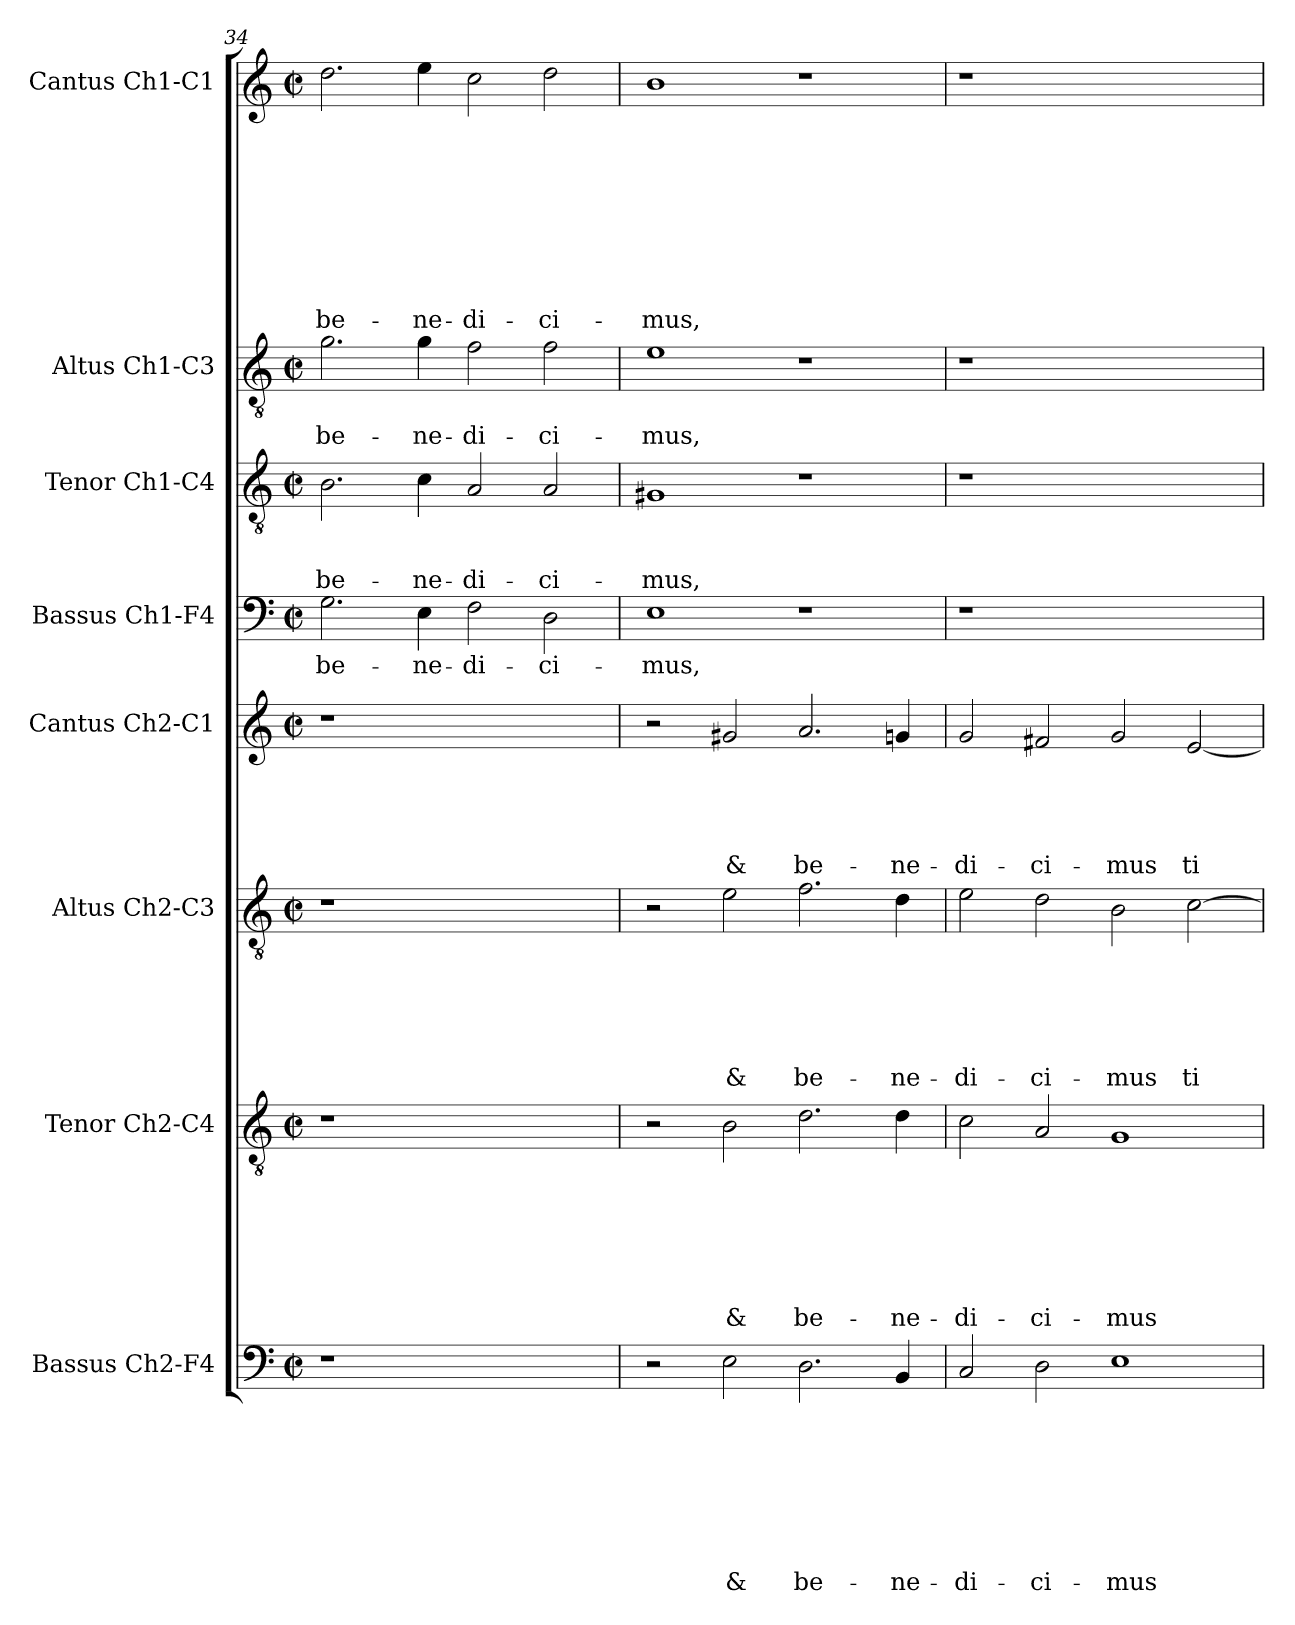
**kern	**text	**text	**text	**text	**text	**text	**text	**text	**kern	**text	**text	**text	**text	**text	**text	**text	**kern	**text	**text	**text	**text	**text	**text	**kern	**text	**text	**text	**text	**text	**kern	**text	**kern	**text	**text	**text	**kern	**text	**text	**kern	**text	**text	**text	**text	**text	**text	**text	**text	**text
*part8	*part8	*part8	*part8	*part8	*part8	*part8	*part8	*part8	*part7	*part7	*part7	*part7	*part7	*part7	*part7	*part7	*part6	*part6	*part6	*part6	*part6	*part6	*part6	*part5	*part5	*part5	*part5	*part5	*part5	*part4	*part4	*part3	*part3	*part3	*part3	*part2	*part2	*part2	*part1	*part1	*part1	*part1	*part1	*part1	*part1	*part1	*part1	*part1
*staff8	*staff8	*staff8	*staff8	*staff8	*staff8	*staff8	*staff8	*staff8	*staff7	*staff7	*staff7	*staff7	*staff7	*staff7	*staff7	*staff7	*staff6	*staff6	*staff6	*staff6	*staff6	*staff6	*staff6	*staff5	*staff5	*staff5	*staff5	*staff5	*staff5	*staff4	*staff4	*staff3	*staff3	*staff3	*staff3	*staff2	*staff2	*staff2	*staff1	*staff1	*staff1	*staff1	*staff1	*staff1	*staff1	*staff1	*staff1	*staff1
*I"Bassus Ch2-F4	*	*	*	*	*	*	*	*	*I"Tenor Ch2-C4	*	*	*	*	*	*	*	*I"Altus Ch2-C3	*	*	*	*	*	*	*I"Cantus Ch2-C1	*	*	*	*	*	*I"Bassus Ch1-F4	*	*I"Tenor Ch1-C4	*	*	*	*I"Altus Ch1-C3	*	*	*I"Cantus Ch1-C1	*	*	*	*	*	*	*	*	*
*I'B2	*	*	*	*	*	*	*	*	*I'T2	*	*	*	*	*	*	*	*I'A2	*	*	*	*	*	*	*I'C2	*	*	*	*	*	*I'B	*	*I'T	*	*	*	*I'A	*	*	*I'C	*	*	*	*	*	*	*	*	*
*clefF4	*	*	*	*	*	*	*	*	*clefGv2	*	*	*	*	*	*	*	*clefGv2	*	*	*	*	*	*	*clefG2	*	*	*	*	*	*clefF4	*	*clefGv2	*	*	*	*clefGv2	*	*	*clefG2	*	*	*	*	*	*	*	*	*
*k[]	*	*	*	*	*	*	*	*	*k[]	*	*	*	*	*	*	*	*k[]	*	*	*	*	*	*	*k[]	*	*	*	*	*	*k[]	*	*k[]	*	*	*	*k[]	*	*	*k[]	*	*	*	*	*	*	*	*	*
*C:	*	*	*	*	*	*	*	*	*C:	*	*	*	*	*	*	*	*C:	*	*	*	*	*	*	*C:	*	*	*	*	*	*C:	*	*C:	*	*	*	*C:	*	*	*C:	*	*	*	*	*	*	*	*	*
*M2/2	*	*	*	*	*	*	*	*	*M2/2	*	*	*	*	*	*	*	*M2/2	*	*	*	*	*	*	*M2/2	*	*	*	*	*	*M2/2	*	*M2/2	*	*	*	*M2/2	*	*	*M2/2	*	*	*	*	*	*	*	*	*
*met(c|)	*	*	*	*	*	*	*	*	*met(c|)	*	*	*	*	*	*	*	*met(c|)	*	*	*	*	*	*	*met(c|)	*	*	*	*	*	*met(c|)	*	*met(c|)	*	*	*	*met(c|)	*	*	*met(c|)	*	*	*	*	*	*	*	*	*
=34	=34	=34	=34	=34	=34	=34	=34	=34	=34	=34	=34	=34	=34	=34	=34	=34	=34	=34	=34	=34	=34	=34	=34	=34	=34	=34	=34	=34	=34	=34	=34	=34	=34	=34	=34	=34	=34	=34	=34	=34	=34	=34	=34	=34	=34	=34	=34	=34
!	!	!	!	!	!	!	!	!	!	!	!	!	!	!	!	!	!	!	!	!	!	!	!	!	!	!	!	!	!	!	!LO:LY:b	!	!	!	!LO:LY:b	!	!	!LO:LY:b	!	!	!	!	!	!	!	!	!	!LO:LY:b
1r	.	.	.	.	.	.	.	.	1r	.	.	.	.	.	.	.	1r	.	.	.	.	.	.	1r	.	.	.	.	.	2.G\	be-	2.B\	.	.	be-	2.g\	.	be-	2.dd\	.	.	.	.	.	.	.	.	be-
!	!	!	!	!	!	!	!	!	!	!	!	!	!	!	!	!	!	!	!	!	!	!	!	!	!	!	!	!	!	!	!LO:LY:b	!	!	!	!LO:LY:b	!	!	!LO:LY:b	!	!	!	!	!	!	!	!	!	!LO:LY:b
.	.	.	.	.	.	.	.	.	.	.	.	.	.	.	.	.	.	.	.	.	.	.	.	.	.	.	.	.	.	4E\	-ne-	4c\	.	.	-ne-	4g\	.	-ne-	4ee\	.	.	.	.	.	.	.	.	-ne-
!	!	!	!	!	!	!	!	!	!	!	!	!	!	!	!	!	!	!	!	!	!	!	!	!	!	!	!	!	!	!	!LO:LY:b	!	!	!	!LO:LY:b	!	!	!LO:LY:b	!	!	!	!	!	!	!	!	!	!LO:LY:b
1ryy	.	.	.	.	.	.	.	.	1ryy	.	.	.	.	.	.	.	1ryy	.	.	.	.	.	.	1ryy	.	.	.	.	.	2F\	-di-	2A/	.	.	-di-	2f\	.	-di-	2cc\	.	.	.	.	.	.	.	.	-di-
!	!	!	!	!	!	!	!	!	!	!	!	!	!	!	!	!	!	!	!	!	!	!	!	!	!	!	!	!	!	!	!LO:LY:b	!	!	!	!LO:LY:b	!	!	!LO:LY:b	!	!	!	!	!	!	!	!	!	!LO:LY:b
.	.	.	.	.	.	.	.	.	.	.	.	.	.	.	.	.	.	.	.	.	.	.	.	.	.	.	.	.	.	2D\	-ci-	2A/	.	.	-ci-	2f\	.	-ci-	2dd\	.	.	.	.	.	.	.	.	-ci-
=35	=35	=35	=35	=35	=35	=35	=35	=35	=35	=35	=35	=35	=35	=35	=35	=35	=35	=35	=35	=35	=35	=35	=35	=35	=35	=35	=35	=35	=35	=35	=35	=35	=35	=35	=35	=35	=35	=35	=35	=35	=35	=35	=35	=35	=35	=35	=35	=35
!	!	!	!	!	!	!	!	!	!	!	!	!	!	!	!	!	!	!	!	!	!	!	!	!	!	!	!	!	!	!	!LO:LY:b	!	!	!	!LO:LY:b	!	!	!LO:LY:b	!	!	!	!	!	!	!	!	!	!LO:LY:b
2r	.	.	.	.	.	.	.	.	2r	.	.	.	.	.	.	.	2r	.	.	.	.	.	.	2r	.	.	.	.	.	1E	-mus,	1G#X	.	.	-mus,	1e	.	-mus,	1b	.	.	.	.	.	.	.	.	-mus,
!	!	!	!	!	!	!	!	!LO:LY:b	!	!	!	!	!	!	!	!LO:LY:b	!	!	!	!	!	!	!LO:LY:b	!	!	!	!	!	!LO:LY:b	!	!	!	!	!	!	!	!	!	!	!	!	!	!	!	!	!	!	!
2E\	.	.	.	.	.	.	.	&	2B\	.	.	.	.	.	.	&	2e\	.	.	.	.	.	&	2g#X/	.	.	.	.	&	.	.	.	.	.	.	.	.	.	.	.	.	.	.	.	.	.	.	.
!	!	!	!	!	!	!	!	!LO:LY:b	!	!	!	!	!	!	!	!LO:LY:b	!	!	!	!	!	!	!LO:LY:b	!	!	!	!	!	!LO:LY:b	!	!	!	!	!	!	!	!	!	!	!	!	!	!	!	!	!	!	!
2.D\	.	.	.	.	.	.	.	be-	2.d\	.	.	.	.	.	.	be-	2.f\	.	.	.	.	.	be-	2.a/	.	.	.	.	be-	1r	.	1r	.	.	.	1r	.	.	1r	.	.	.	.	.	.	.	.	.
!	!	!	!	!	!	!	!	!LO:LY:b	!	!	!	!	!	!	!	!LO:LY:b	!	!	!	!	!	!	!LO:LY:b	!	!	!	!	!	!LO:LY:b	!	!	!	!	!	!	!	!	!	!	!	!	!	!	!	!	!	!	!
4BB/	.	.	.	.	.	.	.	-ne-	4d\	.	.	.	.	.	.	-ne-	4d\	.	.	.	.	.	-ne-	4gn/	.	.	.	.	-ne-	.	.	.	.	.	.	.	.	.	.	.	.	.	.	.	.	.	.	.
=36	=36	=36	=36	=36	=36	=36	=36	=36	=36	=36	=36	=36	=36	=36	=36	=36	=36	=36	=36	=36	=36	=36	=36	=36	=36	=36	=36	=36	=36	=36	=36	=36	=36	=36	=36	=36	=36	=36	=36	=36	=36	=36	=36	=36	=36	=36	=36	=36
!	!	!	!	!	!	!	!	!LO:LY:b	!	!	!	!	!	!	!	!LO:LY:b	!	!	!	!	!	!	!LO:LY:b	!	!	!	!	!	!LO:LY:b	!	!	!	!	!	!	!	!	!	!	!	!	!	!	!	!	!	!	!
2C/	.	.	.	.	.	.	.	-di-	2c\	.	.	.	.	.	.	-di-	2e\	.	.	.	.	.	-di-	2g/	.	.	.	.	-di-	1r	.	1r	.	.	.	1r	.	.	1r	.	.	.	.	.	.	.	.	.
!	!	!	!	!	!	!	!	!LO:LY:b	!	!	!	!	!	!	!	!LO:LY:b	!	!	!	!	!	!	!LO:LY:b	!	!	!	!	!	!LO:LY:b	!	!	!	!	!	!	!	!	!	!	!	!	!	!	!	!	!	!	!
2D\	.	.	.	.	.	.	.	-ci-	2A/	.	.	.	.	.	.	-ci-	2d\	.	.	.	.	.	-ci-	2f#X/	.	.	.	.	-ci-	.	.	.	.	.	.	.	.	.	.	.	.	.	.	.	.	.	.	.
!	!	!	!	!	!	!	!	!LO:LY:b	!	!	!	!	!	!	!	!LO:LY:b	!	!	!	!	!	!	!LO:LY:b	!	!	!	!	!	!LO:LY:b	!	!	!	!	!	!	!	!	!	!	!	!	!	!	!	!	!	!	!
1E	.	.	.	.	.	.	.	-mus	1G	.	.	.	.	.	.	-mus	2B\	.	.	.	.	.	-mus	2g/	.	.	.	.	-mus	1ryy	.	1ryy	.	.	.	1ryy	.	.	1ryy	.	.	.	.	.	.	.	.	.
!	!	!	!	!	!	!	!	!	!	!	!	!	!	!	!	!	!	!	!	!	!	!	!LO:LY:b	!	!	!	!	!	!LO:LY:b	!	!	!	!	!	!	!	!	!	!	!	!	!	!	!	!	!	!	!
.	.	.	.	.	.	.	.	.	.	.	.	.	.	.	.	.	[2c\	.	.	.	.	.	ti-	[2e/	.	.	.	.	ti-	.	.	.	.	.	.	.	.	.	.	.	.	.	.	.	.	.	.	.
=	=	=	=	=	=	=	=	=	=	=	=	=	=	=	=	=	=	=	=	=	=	=	=	=	=	=	=	=	=	=	=	=	=	=	=	=	=	=	=	=	=	=	=	=	=	=	=	=
*-	*-	*-	*-	*-	*-	*-	*-	*-	*-	*-	*-	*-	*-	*-	*-	*-	*-	*-	*-	*-	*-	*-	*-	*-	*-	*-	*-	*-	*-	*-	*-	*-	*-	*-	*-	*-	*-	*-	*-	*-	*-	*-	*-	*-	*-	*-	*-	*-
